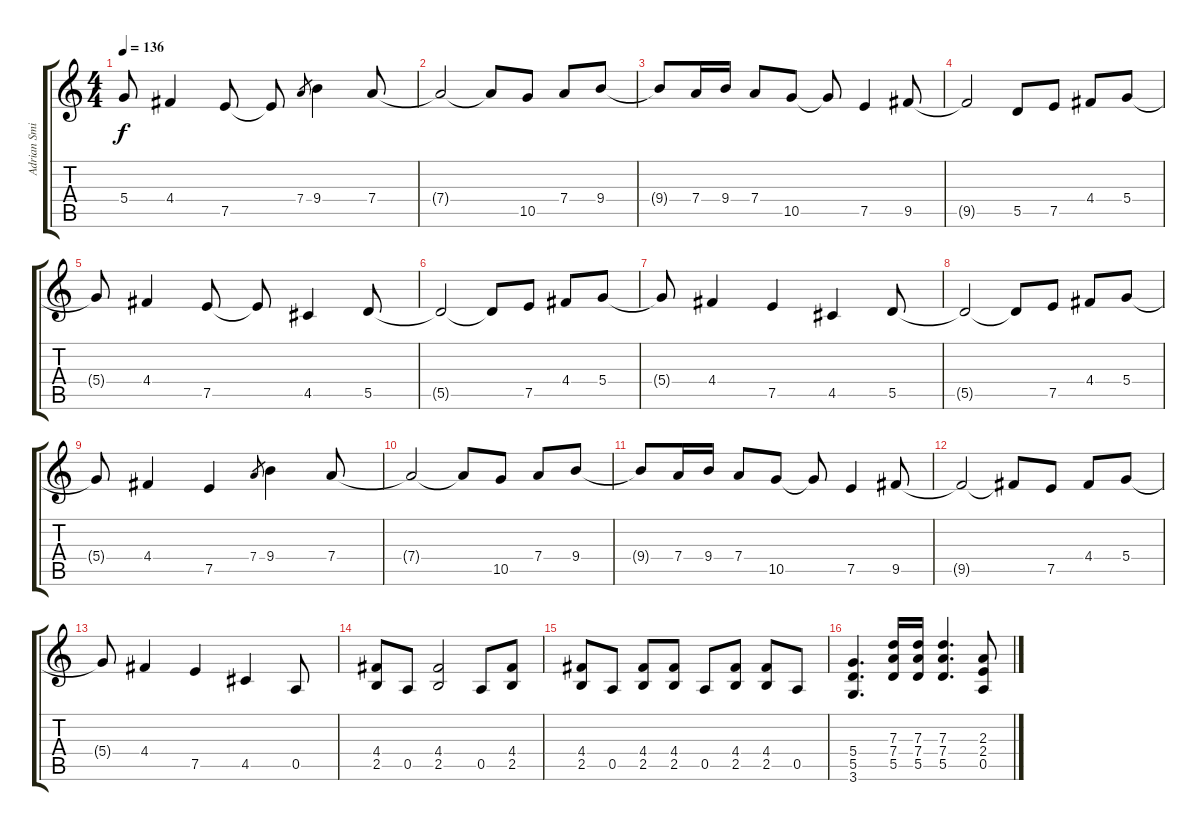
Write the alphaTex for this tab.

\track ("Adrian Smith" "Adrian Smi") {instrument distortionguitar}
\staff {score tabs}
\tuning (E4 B3 G3 D3 A2 E2) {hide}
\ts (4 4)
\tempo 136
\clef g2
\ks c
5.4{t}.8{dy f} 4.4.4 7.5.8 7.5{t}.8 7.4.8{gr} 9.4.4 7.4.8 |
7.4{t}.2 7.4{t}.8 10.5.8 7.4.8 9.4.8 |
9.4{t}.8 7.4.16 9.4.16 7.4.8 10.5.8 10.5{t}.8 7.5.4 9.5.8 |
9.5{t}.2 5.5.8 7.5.8 4.4.8 5.4.8 |
5.4{t}.8 4.4.4 7.5.8 7.5{t}.8 4.5.4 5.5.8 |
5.5{t}.2 5.5{t}.8 7.5.8 4.4.8 5.4.8 |
5.4{t}.8 4.4.4 7.5.4 4.5.4 5.5.8 |
5.5{t}.2 5.5{t}.8 7.5.8 4.4.8 5.4.8 |
5.4{t}.8 4.4.4 7.5.4 7.4.8{gr} 9.4.4 7.4.8 |
7.4{t}.2 7.4{t}.8 10.5.8 7.4.8 9.4.8 |
9.4{t}.8 7.4.16 9.4.16 7.4.8 10.5.8 10.5{t}.8 7.5.4 9.5.8 |
9.5{t}.2 9.5{t}.8 7.5.8 4.4.8 5.4.8 |
5.4{t}.8 4.4.4 7.5.4 4.5.4 0.5.8 |
(4.4 2.5).8 0.5.8 (4.4 2.5).2 0.5.8 (4.4 2.5).8 |
(4.4 2.5).8 0.5.8 (4.4 2.5).8 (4.4 2.5).8 0.5.8 (4.4 2.5).8 (4.4 2.5).8 0.5.8 |
(5.4 5.5 3.6).4{d} (7.3 7.4 5.5).16 (7.3 7.4 5.5).16 (7.3 7.4 5.5).4{d} (2.3 2.4 0.5).8
